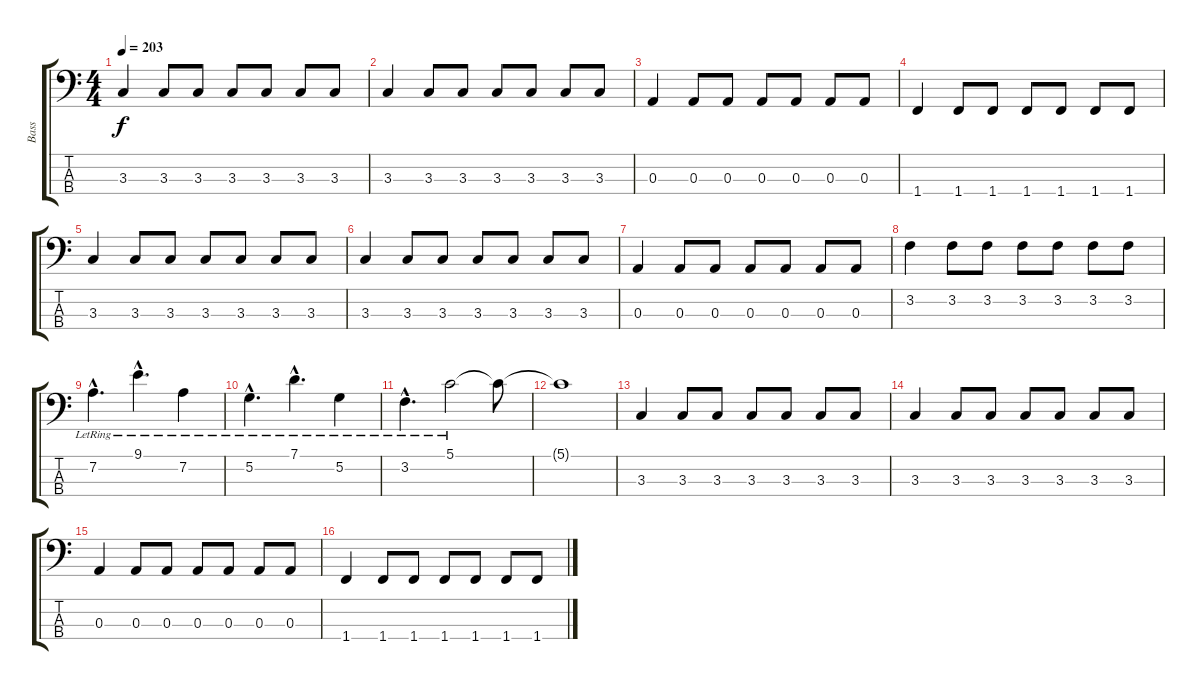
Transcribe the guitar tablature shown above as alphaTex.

\track ("Bass" "Bass") {instrument electricbasspick}
\staff {score tabs}
\tuning (G2 D2 A1 E1) {hide}
\ts (4 4)
\tempo 203
\clef f4
\ks c
3.3.4{dy f} 3.3.8 3.3.8 3.3.8 3.3.8 3.3.8 3.3.8 |
3.3.4 3.3.8 3.3.8 3.3.8 3.3.8 3.3.8 3.3.8 |
0.3.4 0.3.8 0.3.8 0.3.8 0.3.8 0.3.8 0.3.8 |
1.4.4 1.4.8 1.4.8 1.4.8 1.4.8 1.4.8 1.4.8 |
3.3.4 3.3.8 3.3.8 3.3.8 3.3.8 3.3.8 3.3.8 |
3.3.4 3.3.8 3.3.8 3.3.8 3.3.8 3.3.8 3.3.8 |
0.3.4 0.3.8 0.3.8 0.3.8 0.3.8 0.3.8 0.3.8 |
3.2.4 3.2.8 3.2.8 3.2.8 3.2.8 3.2.8 3.2.8 |
7.2{hac lr}.4{d} 9.1{hac lr}.4{d} 7.2{lr}.4 |
5.2{hac lr}.4{d} 7.1{hac lr}.4{d} 5.2{lr}.4 |
3.2{hac lr}.4{d} 5.1{lr}.2 5.1{t}.8 |
5.1{t}.1 |
3.3.4 3.3.8 3.3.8 3.3.8 3.3.8 3.3.8 3.3.8 |
3.3.4 3.3.8 3.3.8 3.3.8 3.3.8 3.3.8 3.3.8 |
0.3.4 0.3.8 0.3.8 0.3.8 0.3.8 0.3.8 0.3.8 |
1.4.4 1.4.8 1.4.8 1.4.8 1.4.8 1.4.8 1.4.8
